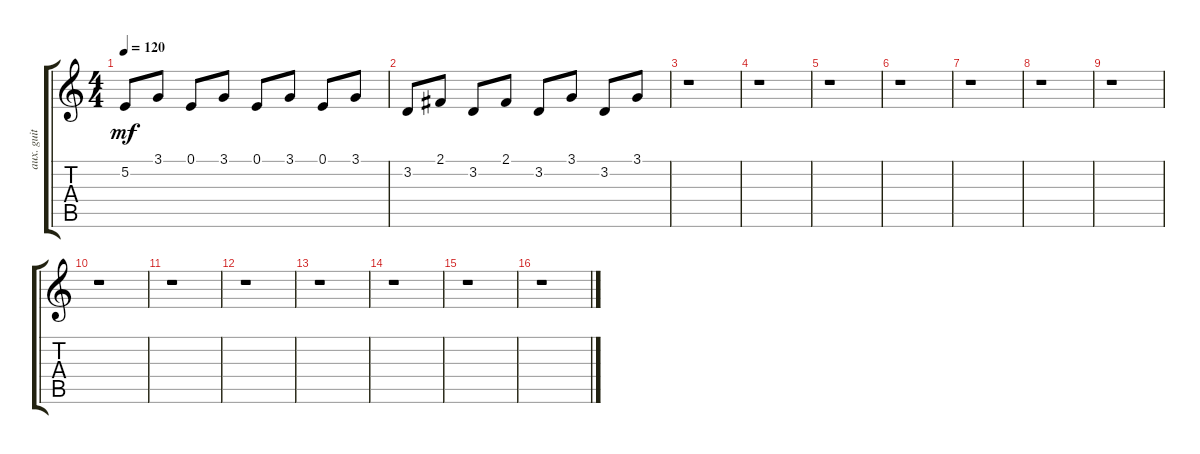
\track ("aux. guit" "aux. guit") {instrument steeldrums}
\staff {score tabs}
\tuning (E4 B3 G3 D3 A2 E2) {hide}
\ts (4 4)
\tempo 120
\clef g2
\ks c
5.2.8{dy mf} 3.1.8 0.1.8 3.1.8 0.1.8 3.1.8 0.1.8 3.1.8 |
3.2.8 2.1.8 3.2.8 2.1.8 3.2.8 3.1.8 3.2.8 3.1.8 |
r.1 |
r.1 |
r.1 |
r.1 |
r.1 |
r.1 |
r.1 |
r.1 |
r.1 |
r.1 |
r.1 |
r.1 |
r.1 |
r.1
